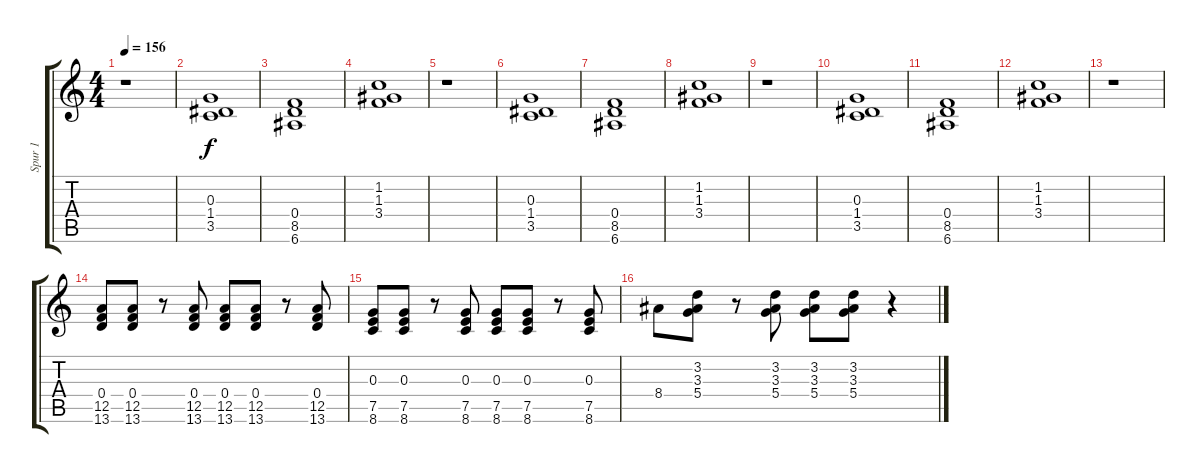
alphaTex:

\track ("Spur 1" "Spur 1") {instrument electricguitarclean}
\staff {score tabs}
\tuning (E4 B3 G3 D3 A2 E2) {hide}
\ts (4 4)
\tempo 156
\clef g2
\ks c
r.1{dy f} |
(0.3 1.4 3.5).1 |
(0.4 8.5 6.6).1 |
(1.2 1.3 3.4).1 |
r.1 |
(0.3 1.4 3.5).1 |
(0.4 8.5 6.6).1 |
(1.2 1.3 3.4).1 |
r.1 |
(0.3 1.4 3.5).1 |
(0.4 8.5 6.6).1 |
(1.2 1.3 3.4).1 |
r.1 |
(0.4 12.5 13.6).8 (0.4 12.5 13.6).8 r.8 (0.4 12.5 13.6).8 (0.4 12.5 13.6).8 (0.4 12.5 13.6).8 r.8 (0.4 12.5 13.6).8 |
(0.3 7.5 8.6).8 (0.3 7.5 8.6).8 r.8 (0.3 7.5 8.6).8 (0.3 7.5 8.6).8 (0.3 7.5 8.6).8 r.8 (0.3 7.5 8.6).8 |
8.4.8 (3.2 3.3 5.4).8 r.8 (3.2 3.3 5.4).8 (3.2 3.3 5.4).8 (3.2 3.3 5.4).8 r.4
